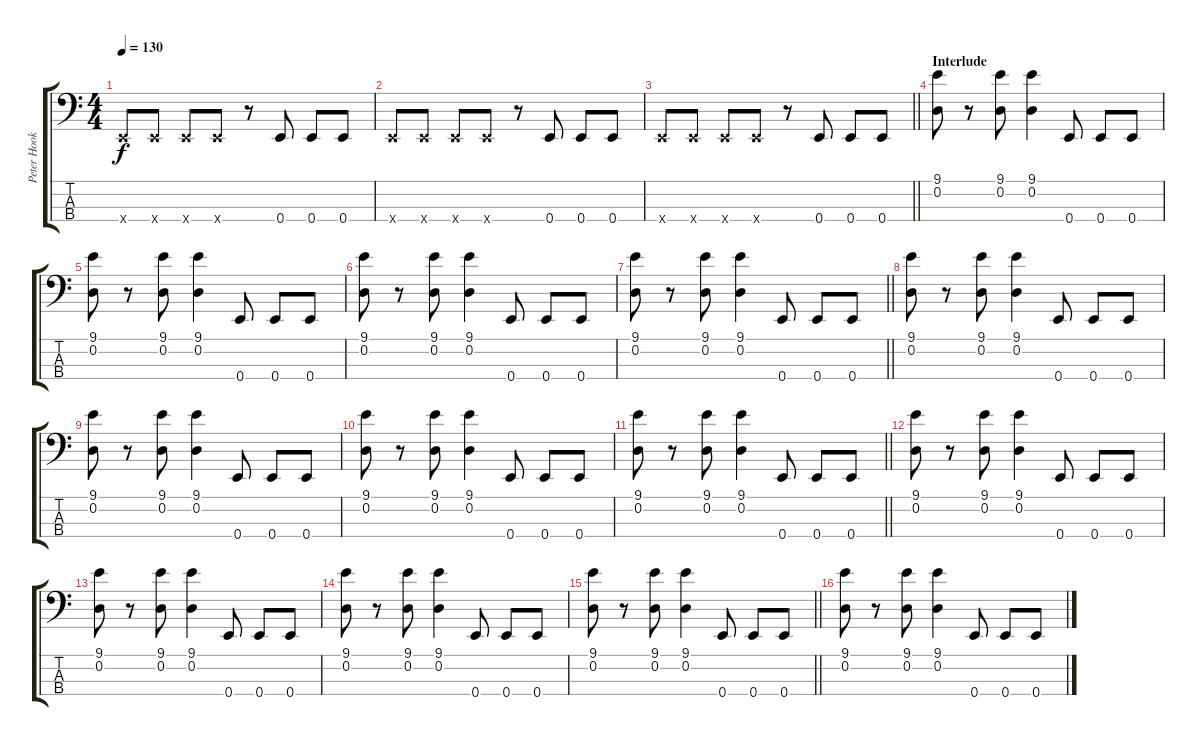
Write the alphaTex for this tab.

\track ("Peter Hook" "Peter Hook") {instrument electricbasspick}
\staff {score tabs}
\tuning (G2 D2 A1 E1) {hide}
\ts (4 4)
\tempo 130
\clef f4
\ks c
0.4{x}.8{dy f} 0.4{x}.8 0.4{x}.8 0.4{x}.8 r.8 0.4.8 0.4.8 0.4.8 |
0.4{x}.8 0.4{x}.8 0.4{x}.8 0.4{x}.8 r.8 0.4.8 0.4.8 0.4.8 |
\barLineRight lightlight
0.4{x}.8 0.4{x}.8 0.4{x}.8 0.4{x}.8 r.8 0.4.8 0.4.8 0.4.8 |
\section ("" "Interlude")
(9.1 0.2).8 r.8 (9.1 0.2).8 (9.1 0.2).4 0.4.8 0.4.8 0.4.8 |
(9.1 0.2).8 r.8 (9.1 0.2).8 (9.1 0.2).4 0.4.8 0.4.8 0.4.8 |
(9.1 0.2).8 r.8 (9.1 0.2).8 (9.1 0.2).4 0.4.8 0.4.8 0.4.8 |
\barLineRight lightlight
(9.1 0.2).8 r.8 (9.1 0.2).8 (9.1 0.2).4 0.4.8 0.4.8 0.4.8 |
(9.1 0.2).8 r.8 (9.1 0.2).8 (9.1 0.2).4 0.4.8 0.4.8 0.4.8 |
(9.1 0.2).8 r.8 (9.1 0.2).8 (9.1 0.2).4 0.4.8 0.4.8 0.4.8 |
(9.1 0.2).8 r.8 (9.1 0.2).8 (9.1 0.2).4 0.4.8 0.4.8 0.4.8 |
\barLineRight lightlight
(9.1 0.2).8 r.8 (9.1 0.2).8 (9.1 0.2).4 0.4.8 0.4.8 0.4.8 |
(9.1 0.2).8 r.8 (9.1 0.2).8 (9.1 0.2).4 0.4.8 0.4.8 0.4.8 |
(9.1 0.2).8 r.8 (9.1 0.2).8 (9.1 0.2).4 0.4.8 0.4.8 0.4.8 |
(9.1 0.2).8 r.8 (9.1 0.2).8 (9.1 0.2).4 0.4.8 0.4.8 0.4.8 |
\barLineRight lightlight
(9.1 0.2).8 r.8 (9.1 0.2).8 (9.1 0.2).4 0.4.8 0.4.8 0.4.8 |
(9.1 0.2).8 r.8 (9.1 0.2).8 (9.1 0.2).4 0.4.8 0.4.8 0.4.8
